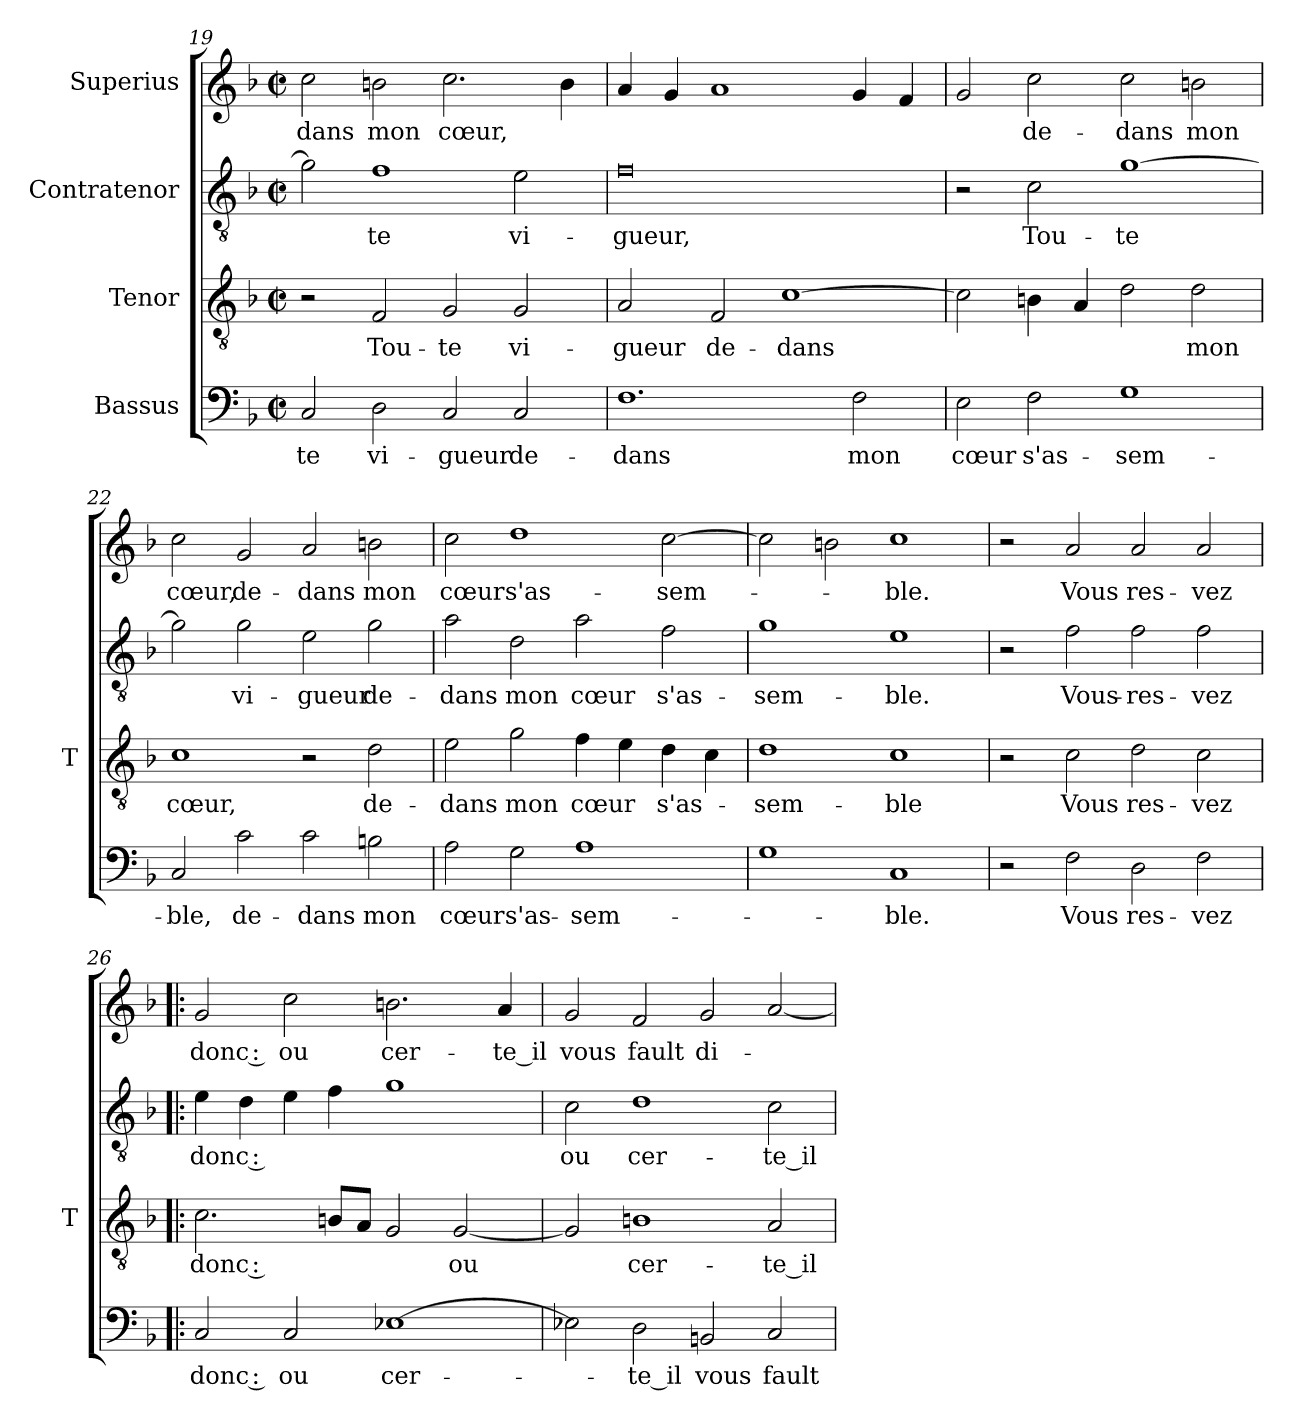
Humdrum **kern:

**kern	**text	**kern	**text	**kern	**text	**kern	**text
*part4	*part4	*part3	*part3	*part2	*part2	*part1	*part1
*staff4	*staff4	*staff3	*staff3	*staff2	*staff2	*staff1	*staff1
*I"Bassus	*	*I"Tenor	*	*I"Contratenor	*	*I"Superius	*
*	*	*I'T	*	*	*	*	*
*clefF4	*	*clefGv2	*	*clefGv2	*	*clefG2	*
*k[b-]	*	*k[b-]	*	*k[b-]	*	*k[b-]	*
*F:	*	*F:	*	*F:	*	*F:	*
*M2/2	*	*M2/2	*	*M2/2	*	*M2/2	*
*met(c|)	*	*met(c|)	*	*met(c|)	*	*met(c|)	*
=19	=19	=19	=19	=19	=19	=19	=19
2C	-te	2r	.	2g]	.	2cc	-dans
2D	vi-	2F	Tou-	1f	-te	2b	-mon
2C	-gueur	2G	-te	.	.	2.cc	-cœur,
2C	de-	2G	vi-	2e	vi-	.	.
.	.	.	.	.	.	4b	.
=20	=20	=20	=20	=20	=20	=20	=20
1.F	-dans	2A	-gueur	0f	-gueur,	4a	.
.	.	.	.	.	.	4g	.
.	.	2F	de-	.	.	1a	.
.	.	[1c	-dans	.	.	.	.
2F	-mon	.	.	.	.	4g	.
.	.	.	.	.	.	4f	.
=21	=21	=21	=21	=21	=21	=21	=21
2E	-cœur	2c]	.	2r	.	2g	.
2F	s'as-	4B	.	2c	Tou-	2cc	de-
.	.	4A	.	.	.	.	.
1G	sem-	2d	.	[1g	-te	2cc	-dans
.	.	2d	-mon	.	.	2b	-mon
=22	=22	=22	=22	=22	=22	=22	=22
2C	-ble,	1c	-cœur,	2g]	.	2cc	-cœur,
2c	de-	.	.	2g	vi-	2g	de-
2c	-dans	2r	.	2e	-gueur	2a	-dans
2B	-mon	2d	de-	2g	de-	2b	-mon
=23	=23	=23	=23	=23	=23	=23	=23
2A	-cœur	2e	-dans	2a	-dans	2cc	-cœur
2G	s'as-	2g	-mon	2d	-mon	1dd	s'as-
1A	sem-	4f	-cœur	2a	-cœur	.	.
.	.	4e	.	.	.	.	.
.	.	4d	s'as-	2f	s'as-	[2cc	sem-
.	.	4c	.	.	.	.	.
!!LO:PB:g=z
=24	=24	=24	=24	=24	=24	=24	=24
1G	.	1d	sem-	1g	sem-	2cc]	.
.	.	.	.	.	.	2bn	.
1C	-ble.	1c	-ble	1e	-ble.	1cc	-ble.
=25	=25	=25	=25	=25	=25	=25	=25
2r	.	2r	.	2r	.	2r	.
2F	-Vous	2c	-Vous	2f	Vous-	2a	-Vous
2D	res-	2d	res-	2f	res-	2a	res-
2F	-vez	2c	-vez	2f	-vez	2a	-vez
=26!|:	=26!|:	=26!|:	=26!|:	=26!|:	=26!|:	=26!|:	=26!|:
2C	-donc :	2.c	-donc :	4e	-donc :	2g	-donc :
.	.	.	.	4d	.	.	.
2C	-ou	.	.	4e	.	2cc	-ou
.	.	8BL	.	4f	.	.	.
.	.	8AJ	.	.	.	.	.
[1E-X	cer-	2G	.	1g	.	2.b	cer-
.	.	[2G	-ou	.	.	.	.
.	.	.	.	.	.	4a	-te_il
=27	=27	=27	=27	=27	=27	=27	=27
2E-X]	.	2G]	.	2c	-ou	2g	-vous
2D	-te_il	1B	cer-	1d	cer-	2f	-fault
2BB	-vous	.	.	.	.	2g	di-
2C	-fault	2A	-te_il	2c	-te_il	[2a	.
=	=	=	=	=	=	=	=
*-	*-	*-	*-	*-	*-	*-	*-
